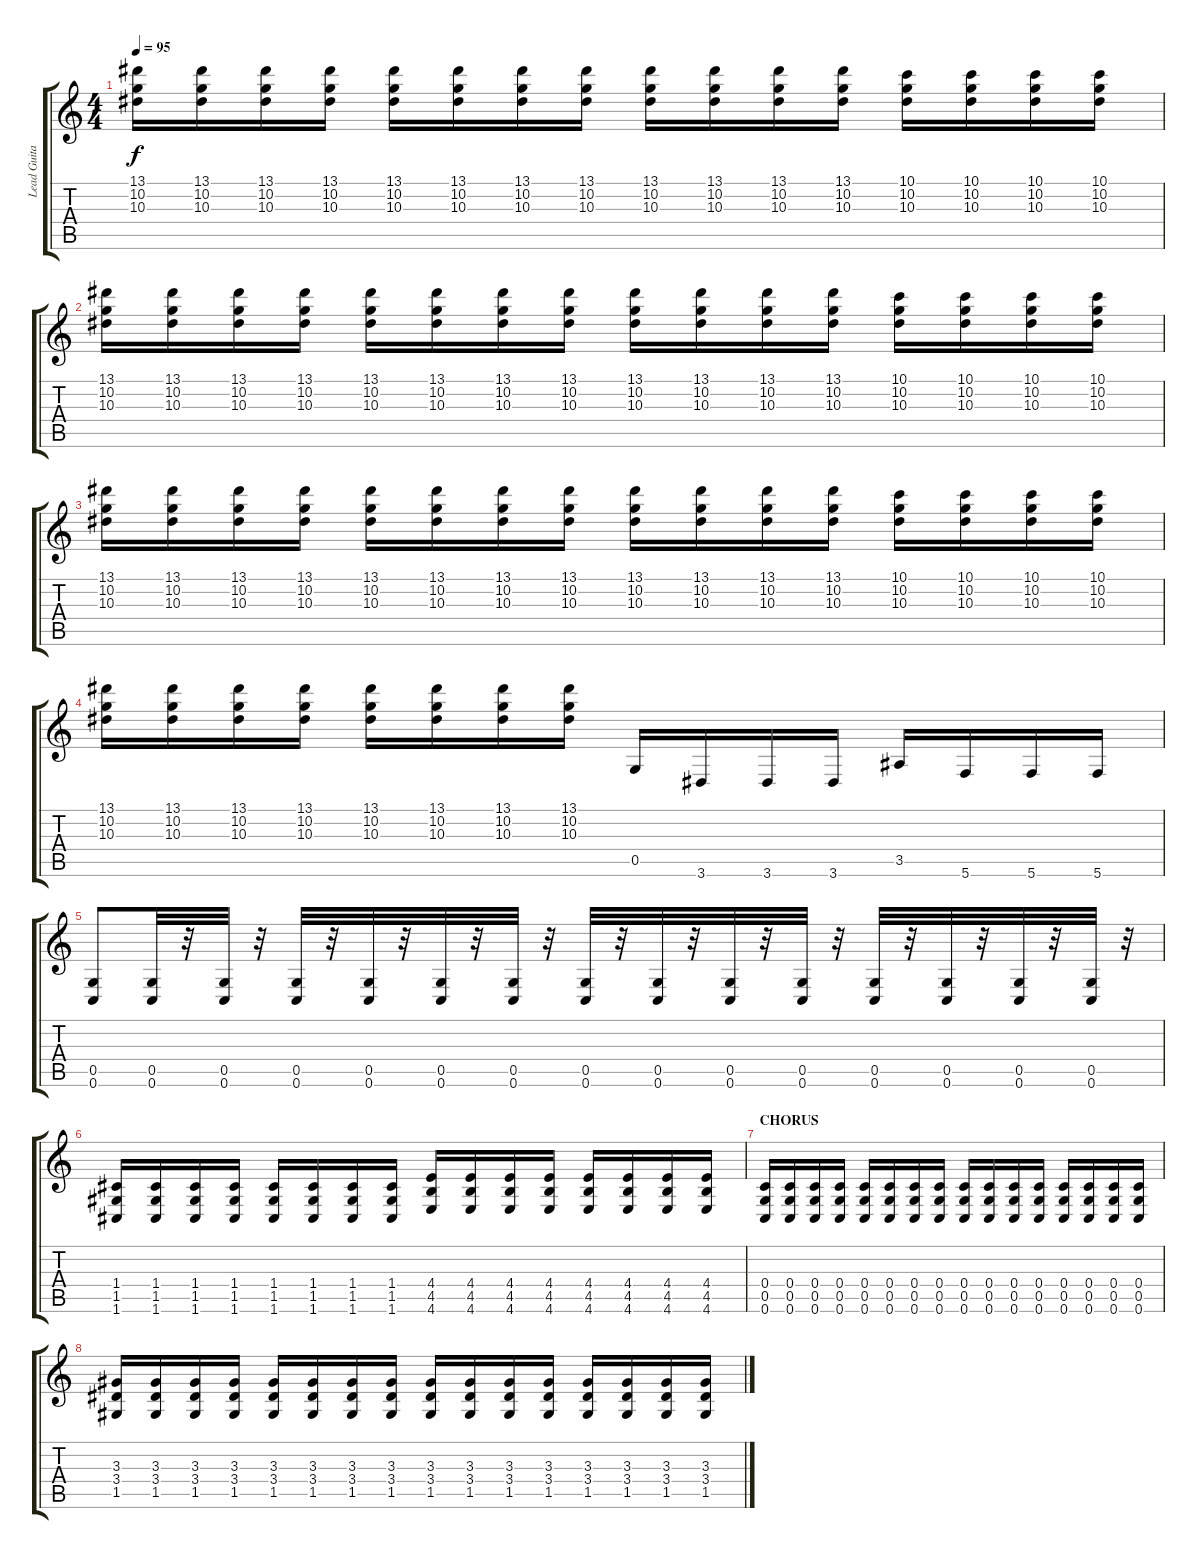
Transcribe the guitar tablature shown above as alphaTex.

\track ("Lead Guitar" "Lead Guita") {instrument distortionguitar}
\staff {score tabs}
\tuning (D4 A3 F3 C3 G2 C2) {hide}
\ts (4 4)
\tempo 95
\clef g2
\ks c
(13.1 10.2 10.3).16{dy f} (13.1 10.2 10.3).16 (13.1 10.2 10.3).16 (13.1 10.2 10.3).16 (13.1 10.2 10.3).16 (13.1 10.2 10.3).16 (13.1 10.2 10.3).16 (13.1 10.2 10.3).16 (13.1 10.2 10.3).16 (13.1 10.2 10.3).16 (13.1 10.2 10.3).16 (13.1 10.2 10.3).16 (10.1 10.2 10.3).16 (10.1 10.2 10.3).16 (10.1 10.2 10.3).16 (10.1 10.2 10.3).16 |
(13.1 10.2 10.3).16 (13.1 10.2 10.3).16 (13.1 10.2 10.3).16 (13.1 10.2 10.3).16 (13.1 10.2 10.3).16 (13.1 10.2 10.3).16 (13.1 10.2 10.3).16 (13.1 10.2 10.3).16 (13.1 10.2 10.3).16 (13.1 10.2 10.3).16 (13.1 10.2 10.3).16 (13.1 10.2 10.3).16 (10.1 10.2 10.3).16 (10.1 10.2 10.3).16 (10.1 10.2 10.3).16 (10.1 10.2 10.3).16 |
(13.1 10.2 10.3).16 (13.1 10.2 10.3).16 (13.1 10.2 10.3).16 (13.1 10.2 10.3).16 (13.1 10.2 10.3).16 (13.1 10.2 10.3).16 (13.1 10.2 10.3).16 (13.1 10.2 10.3).16 (13.1 10.2 10.3).16 (13.1 10.2 10.3).16 (13.1 10.2 10.3).16 (13.1 10.2 10.3).16 (10.1 10.2 10.3).16 (10.1 10.2 10.3).16 (10.1 10.2 10.3).16 (10.1 10.2 10.3).16 |
(13.1 10.2 10.3).16 (13.1 10.2 10.3).16 (13.1 10.2 10.3).16 (13.1 10.2 10.3).16 (13.1 10.2 10.3).16 (13.1 10.2 10.3).16 (13.1 10.2 10.3).16 (13.1 10.2 10.3).16 0.5.16 3.6.16 3.6.16 3.6.16 3.5.16 5.6.16 5.6.16 5.6.16 |
(0.5 0.6).8 (0.5 0.6).32 r.32 (0.5 0.6).32 r.32 (0.5 0.6).32 r.32 (0.5 0.6).32 r.32 (0.5 0.6).32 r.32 (0.5 0.6).32 r.32 (0.5 0.6).32 r.32 (0.5 0.6).32 r.32 (0.5 0.6).32 r.32 (0.5 0.6).32 r.32 (0.5 0.6).32 r.32 (0.5 0.6).32 r.32 (0.5 0.6).32 r.32 (0.5 0.6).32 r.32 |
(1.4 1.5 1.6).16 (1.4 1.5 1.6).16 (1.4 1.5 1.6).16 (1.4 1.5 1.6).16 (1.4 1.5 1.6).16 (1.4 1.5 1.6).16 (1.4 1.5 1.6).16 (1.4 1.5 1.6).16 (4.4 4.5 4.6).16 (4.4 4.5 4.6).16 (4.4 4.5 4.6).16 (4.4 4.5 4.6).16 (4.4 4.5 4.6).16 (4.4 4.5 4.6).16 (4.4 4.5 4.6).16 (4.4 4.5 4.6).16 |
\section ("" "CHORUS")
(0.4 0.5 0.6).16{volume 13} (0.4 0.5 0.6).16 (0.4 0.5 0.6).16 (0.4 0.5 0.6).16 (0.4 0.5 0.6).16 (0.4 0.5 0.6).16 (0.4 0.5 0.6).16 (0.4 0.5 0.6).16 (0.4 0.5 0.6).16 (0.4 0.5 0.6).16 (0.4 0.5 0.6).16 (0.4 0.5 0.6).16 (0.4 0.5 0.6).16 (0.4 0.5 0.6).16 (0.4 0.5 0.6).16 (0.4 0.5 0.6).16 |
(3.3 3.4 1.5).16 (3.3 3.4 1.5).16 (3.3 3.4 1.5).16 (3.3 3.4 1.5).16 (3.3 3.4 1.5).16 (3.3 3.4 1.5).16 (3.3 3.4 1.5).16 (3.3 3.4 1.5).16 (3.3 3.4 1.5).16 (3.3 3.4 1.5).16 (3.3 3.4 1.5).16 (3.3 3.4 1.5).16 (3.3 3.4 1.5).16 (3.3 3.4 1.5).16 (3.3 3.4 1.5).16 (3.3 3.4 1.5).16
